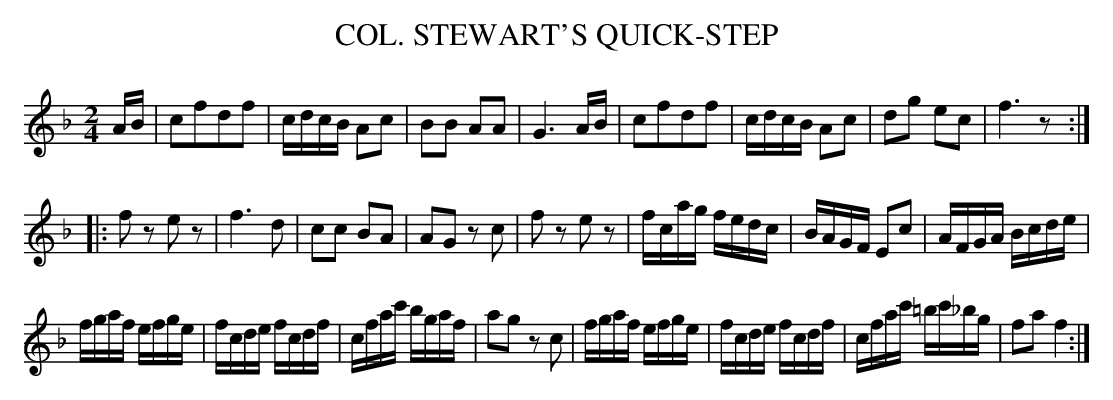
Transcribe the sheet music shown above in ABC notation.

X:1
T: COL. STEWART'S QUICK-STEP
M: 2/4
L: 1/16
K: F
AB |\
c2f2d2f2 | cdcB A2c2 | B2B2 A2A2 | G6 AB |\
c2f2d2f2 | cdcB A2c2 | d2g2 e2c2 | f6 z2 :|
|:\
f2z2 e2z2 | f6 d2 | c2c2 B2A2 | A2G2 z2c2 |\
f2z2 e2z2 | fcag fedc | BAGF E2c2 | AFGA Bcde |
fgaf efge | fcde fcdf | cfac' bgaf | a2g2 z2c2 |\
fgaf efge | fcde fcdf | cfac' =bc'_bg | f2a2 f4 :|
